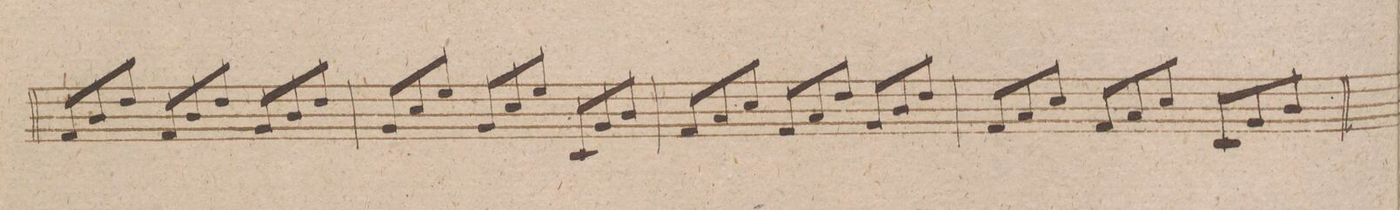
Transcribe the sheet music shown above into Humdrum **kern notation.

**kern	**dynam
*I"Viola.	*
*clefC3	*
*k[f#]	*
*met(c)	*
*M3/4	*
12G/L	.
12c/	.
12e/J	.
12G/L	.
12c/	.
12e/J	.
12A/L	.
12c/	.
12e/J	.
=133	=133
12A/L	.
12d/	.
12f#/J	.
12A/L	.
12d/	.
12f#/J	.
12D/L	.
12A/	.
12c/J	.
=134	=134
12G/L	.
12B/	.
12d/J	.
12G/L	.
12B/	.
12e/J	.
12A/L	.
12c/	.
12e/J	.
=135	=135
12G/L	.
12B/	.
12d/J	.
12G/L	.
12B/	.
12d/J	.
12D/L	.
12A/	.
12c/J	.
=136	=136
*-	*-
